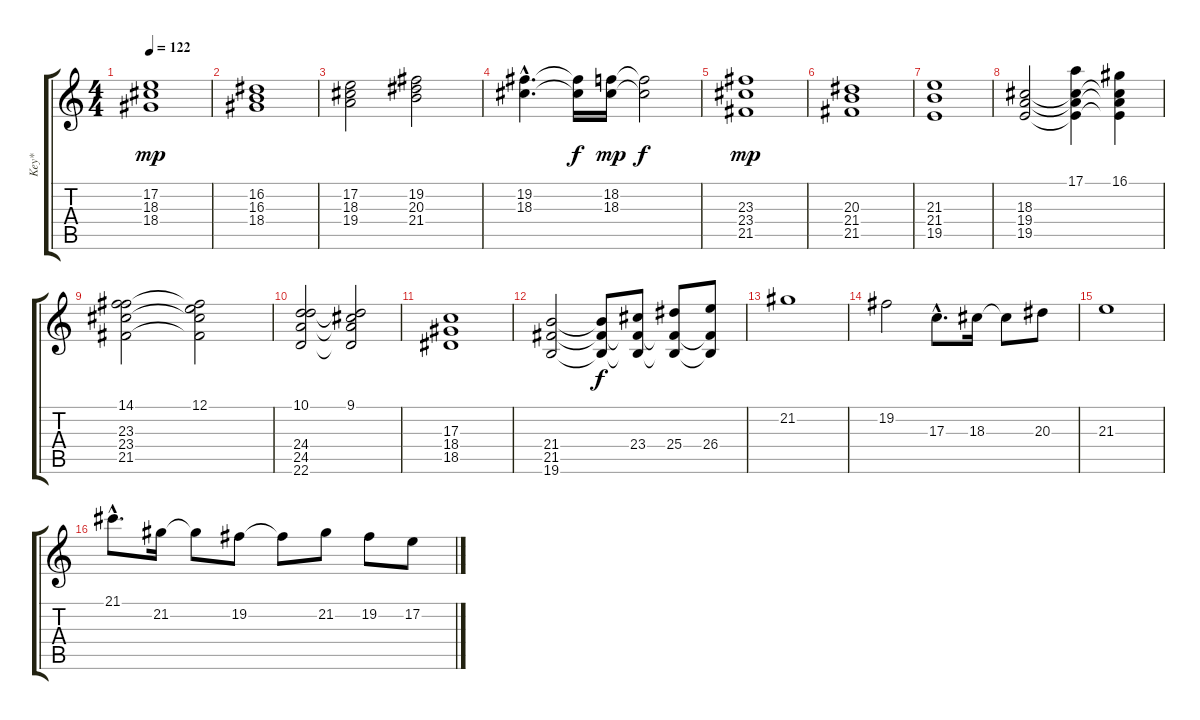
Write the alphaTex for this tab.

\track ("Key*" "Key*") {instrument stringensemble1}
\staff {score tabs}
\tuning (E4 B3 G3 D3 A2 E2) {hide}
\ts (4 4)
\tempo 122
\clef g2
\ks c
(17.2 18.3 18.4).1{dy mp} |
(16.2 16.3 18.4).1 |
(17.2 18.3 19.4).2 (19.2 20.3 21.4).2 |
(19.2{hac} 18.3{hac}).4{d} (19.2{t} 18.3{t}).16{dy f} (18.2 18.3).16{dy mp} (18.2{t} 18.3{t}).2{dy f} |
(23.3 23.4 21.5).1{dy mp} |
(20.3 21.4 21.5).1 |
(21.3 21.4 19.5).1 |
(18.3 19.4 19.5).2 (17.1 18.3{t} 19.4{t} 19.5{t}).4 (16.1 18.3{t} 19.4{t} 19.5{t}).4 |
(14.1 23.3 23.4 21.5).2 (12.1 23.3{t} 23.4{t} 21.5{t}).2 |
(10.1 24.4 24.5 22.6).2 (9.1 24.4{t} 24.5{t} 22.6{t}).2 |
(17.3 18.4 18.5).1 |
(21.4 21.5 19.6).2 (21.4{t} 21.5{t} 19.6{t}).8{dy f} (23.4 21.5{t} 19.6{t}).8 (25.4 21.5{t} 19.6{t}).8 (26.4 21.5{t} 19.6{t}).8 |
21.2.1 |
19.2.2 17.3{hac}.8{d} 18.3.16 18.3{t}.8 20.3.8 |
21.3.1 |
21.1{hac}.8{d} 21.2.16 21.2{t}.8 19.2.8 19.2{t}.8 21.2.8 19.2.8 17.2.8
